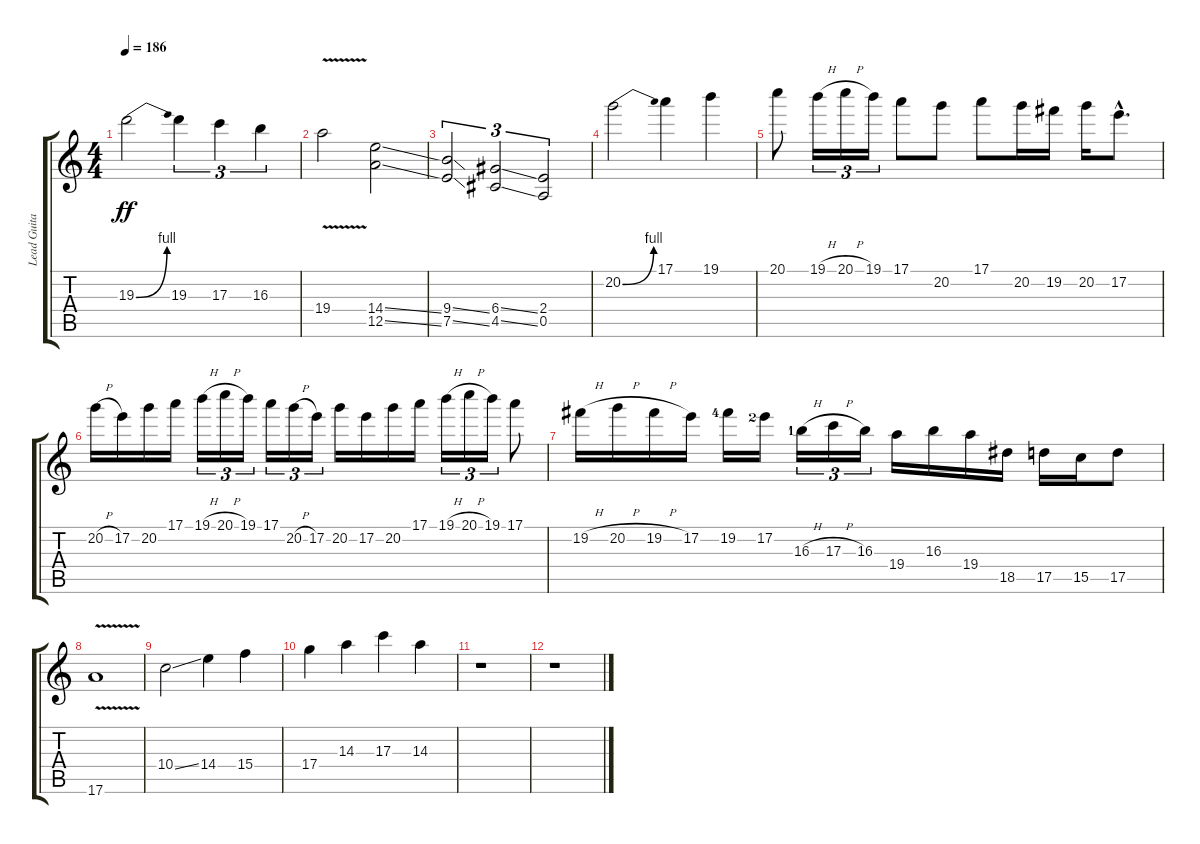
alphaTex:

\track ("Lead Guitar" "Lead Guita") {instrument distortionguitar}
\staff {score tabs}
\tuning (E4 B3 G3 D3 A2 E2) {hide}
\ts (4 4)
\tempo 186
\clef g2
\ks c
19.3{be (bend 0 0 60 4)}.2{dy ff} 19.3.4{tu (3 2)} 17.3.4{tu (3 2)} 16.3.4{tu (3 2)} |
19.4{v}.2 (14.4{ss} 12.5{ss}).2 |
(9.4{ss} 7.5{ss}).2{tu (3 2)} (6.4{ss} 4.5{ss}).2{tu (3 2)} (2.4 0.5).2{tu (3 2)} |
20.2{be (bend 0 0 60 4)}.2 17.1.4 19.1.4 |
20.1.8 19.1{h}.16{tu (3 2)} 20.1{h}.16{tu (3 2)} 19.1.16{tu (3 2)} 17.1.8 20.2.8 17.1.8 20.2.16 19.2.16 20.2.16 17.2{hac}.8{d} |
20.2{h}.16 17.2.16 20.2.16 17.1.16 19.1{h}.16{tu (3 2)} 20.1{h}.16{tu (3 2)} 19.1.16{tu (3 2)} 17.1.16{tu (3 2)} 20.2{h}.16{tu (3 2)} 17.2.16{tu (3 2)} 20.2.16 17.2.16 20.2.16 17.1.16 19.1{h}.16{tu (3 2)} 20.1{h}.16{tu (3 2)} 19.1.16{tu (3 2)} 17.1.8 |
19.2{h}.16{volume 8} 20.2{h}.16 19.2{h}.16 17.2.16 19.2{lf 5}.16 17.2{lf 3}.16 16.3{h lf 2}.16{tu (3 2)} 17.3{h}.16{tu (3 2)} 16.3.16{tu (3 2)} 19.4.16 16.3.16 19.4.16 18.5.16 17.5.16 15.5.16 17.5.8 |
17.6{v}.1 |
10.4{ss}.2{volume 0} 14.4.4 15.4.4 |
17.4.4 14.3.4 17.3.4 14.3.4 |
r.1 |
r.1
